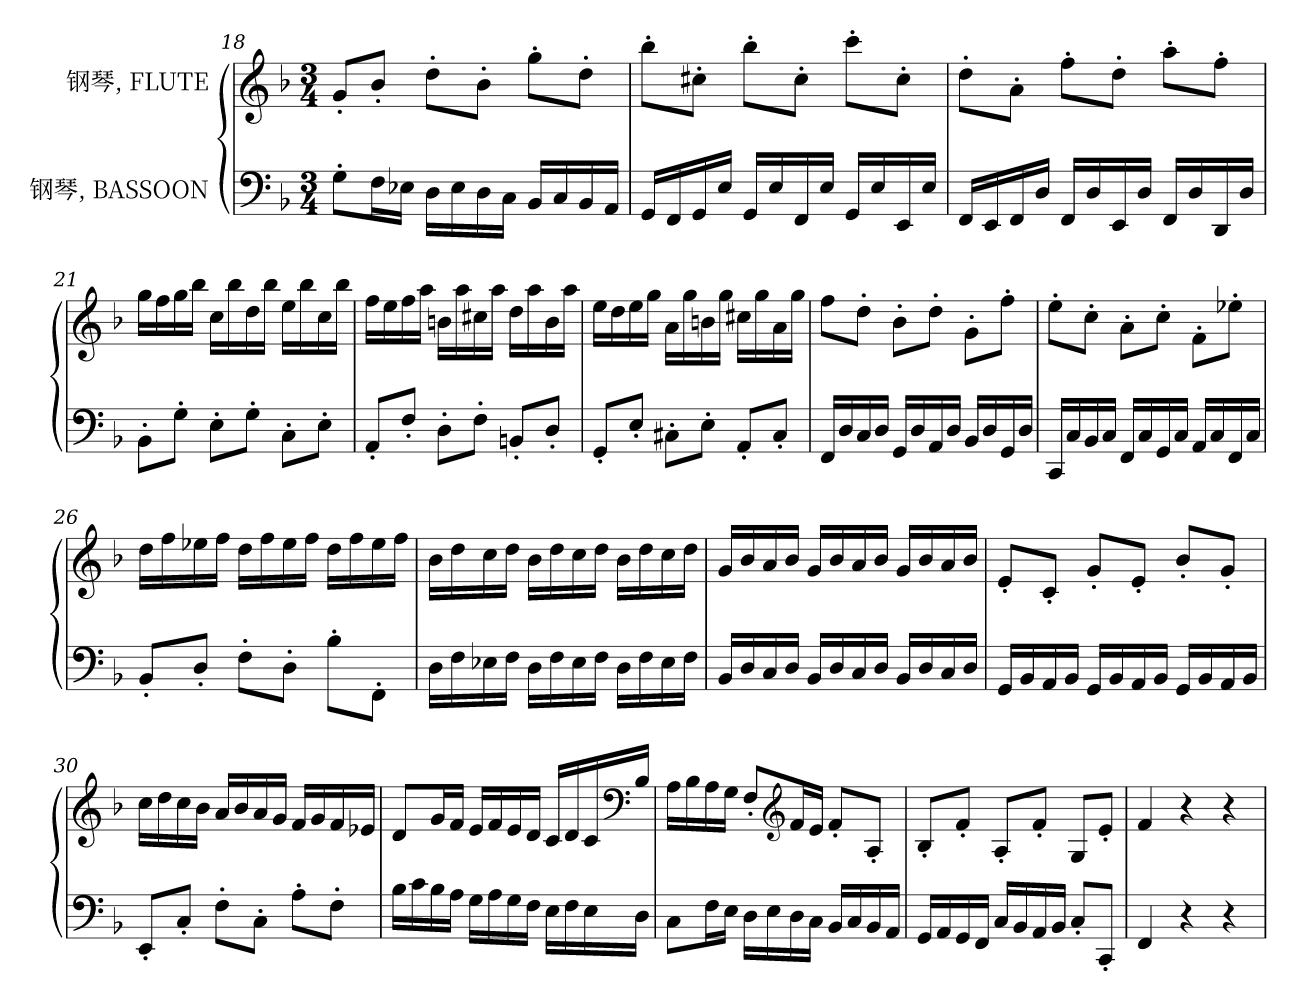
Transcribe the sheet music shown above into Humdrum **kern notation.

**kern	**kern
*part2	*part1
*staff2	*staff1
*I"钢琴, BASSOON	*I"钢琴, FLUTE
*clefF4	*clefG2
*k[b-]	*k[b-]
*M3/4	*M3/4
=18	=18
8G'\L	8g'/L
16F\L	8b-'/J
16E-X\JJ	.
16D\LL	8dd'\L
16E-\	.
16D\	8b-'\J
16C\JJ	.
16BB-/LL	8gg'\L
16C/	.
16BB-/	8dd'\J
16AA/JJ	.
!!LO:PB:g=z
=19	=19
16GG/LL	8bb-'\L
16FF/	.
16GG/	8cc#X'\J
16E/JJ	.
16GG/LL	8bb-'\L
16E/	.
16FF/	8cc#'\J
16E/JJ	.
16GG/LL	8ccc'\L
16E/	.
16EE/	8cc#'\J
16E/JJ	.
=20	=20
16FF/LL	8dd'\L
16EE/	.
16FF/	8a'\J
16D/JJ	.
16FF/LL	8ff'\L
16D/	.
16EE/	8dd'\J
16D/JJ	.
16FF/LL	8aa'\L
16D/	.
16DD/	8ff'\J
16D/JJ	.
=21	=21
8BB-'\L	16gg\LL
.	16ff\
8G'\J	16gg\
.	16bb-\JJ
8E'\L	16cc\LL
.	16bb-\
8G'\J	16dd\
.	16bb-\JJ
8C'\L	16ee\LL
.	16bb-\
8E'\J	16cc\
.	16bb-\JJ
!!LO:LB:g=z
=22	=22
8AA'/L	16ff\LL
.	16ee\
8F'/J	16ff\
.	16aa\JJ
8D'\L	16bn\LL
.	16aa\
8F'\J	16cc#X\
.	16aa\JJ
8BBn'/L	16dd\LL
.	16aa\
8D'/J	16b\
.	16aa\JJ
=23	=23
8GG'/L	16ee\LL
.	16dd\
8E'/J	16ee\
.	16gg\JJ
8C#X'\L	16a\LL
.	16gg\
8E'\J	16bn\
.	16gg\JJ
8AA'/L	16cc#X\LL
.	16gg\
8C#'/J	16a\
.	16gg\JJ
=24	=24
16FF/LL	8ff\L
16D/	.
16C/	8dd'\J
16D/JJ	.
16GG/LL	8b-'\L
16D/	.
16AA/	8dd'\J
16D/JJ	.
16BB-/LL	8g'\L
16D/	.
16GG/	8ff'\J
16D/JJ	.
!!LO:LB:g=z
=25	=25
16CC/LL	8ee'\L
16C/	.
16BB-/	8cc'\J
16C/JJ	.
16FF/LL	8a'\L
16C/	.
16GG/	8cc'\J
16C/JJ	.
16AA/LL	8f'\L
16C/	.
16FF/	8ee-X'\J
16C/JJ	.
=26	=26
8BB-'/L	16dd\LL
.	16ff\
8D'/J	16ee-X\
.	16ff\JJ
8F'\L	16dd\LL
.	16ff\
8D'\J	16ee-\
.	16ff\JJ
8B-'\L	16dd\LL
.	16ff\
8FF'\J	16ee-\
.	16ff\JJ
=27	=27
16D\LL	16b-\LL
16F\	16dd\
16E-X\	16cc\
16F\JJ	16dd\JJ
16D\LL	16b-\LL
16F\	16dd\
16E-\	16cc\
16F\JJ	16dd\JJ
16D\LL	16b-\LL
16F\	16dd\
16E-\	16cc\
16F\JJ	16dd\JJ
!!LO:LB:g=z
=28	=28
16BB-/LL	16g/LL
16D/	16b-/
16C/	16a/
16D/JJ	16b-/JJ
16BB-/LL	16g/LL
16D/	16b-/
16C/	16a/
16D/JJ	16b-/JJ
16BB-/LL	16g/LL
16D/	16b-/
16C/	16a/
16D/JJ	16b-/JJ
=29	=29
16GG/LL	8e'/L
16BB-/	.
16AA/	8c'/J
16BB-/JJ	.
16GG/LL	8g'/L
16BB-/	.
16AA/	8e'/J
16BB-/JJ	.
16GG/LL	8b-'/L
16BB-/	.
16AA/	8g'/J
16BB-/JJ	.
=30	=30
8EE'/L	16cc\LL
.	16dd\
8C'/J	16cc\
.	16b-\JJ
8F'\L	16a/LL
.	16b-/
8C'\J	16a/
.	16g/JJ
8A'\L	16f/LL
.	16g/
8F'\J	16f/
.	16e-X/JJ
!!LO:LB:g=z
=31	=31
16B-\LL	8d/L
16c\	.
16B-\	16g/L
16A\JJ	16f/JJ
16G\LL	16e/LL
16A\	16f/
16G\	16e/
16F\JJ	16d/JJ
16E\LL	16c/LL
16F\	16d/
16E\	16c/
*	*clefF4
16D\JJ	16B-/JJ
=32	=32
8C\L	16A\LL
.	16B-\
16F\L	16A\
16E\JJ	16G\JJ
16D\LL	8F'/L
16E\	.
*	*clefG2
16D\	16f/L
16C\JJ	16e/JJ
16BB-/LL	8f'/L
16C/	.
16BB-/	8A'/J
16AA/JJ	.
=33	=33
16GG/LL	8B-'/L
16AA/	.
16GG/	8f'/J
16FF/JJ	.
*	*MM88
16C/LL	8A'/L
16BB-/	.
16AA/	8f'/J
16BB-/JJ	.
*	*MM75
8C'/L	8G/L
8CC'/J	8e'/J
=34	=34
*	*MM62
4FF/	4f/
4r	4r
4r	4r
=	=
*-	*-
